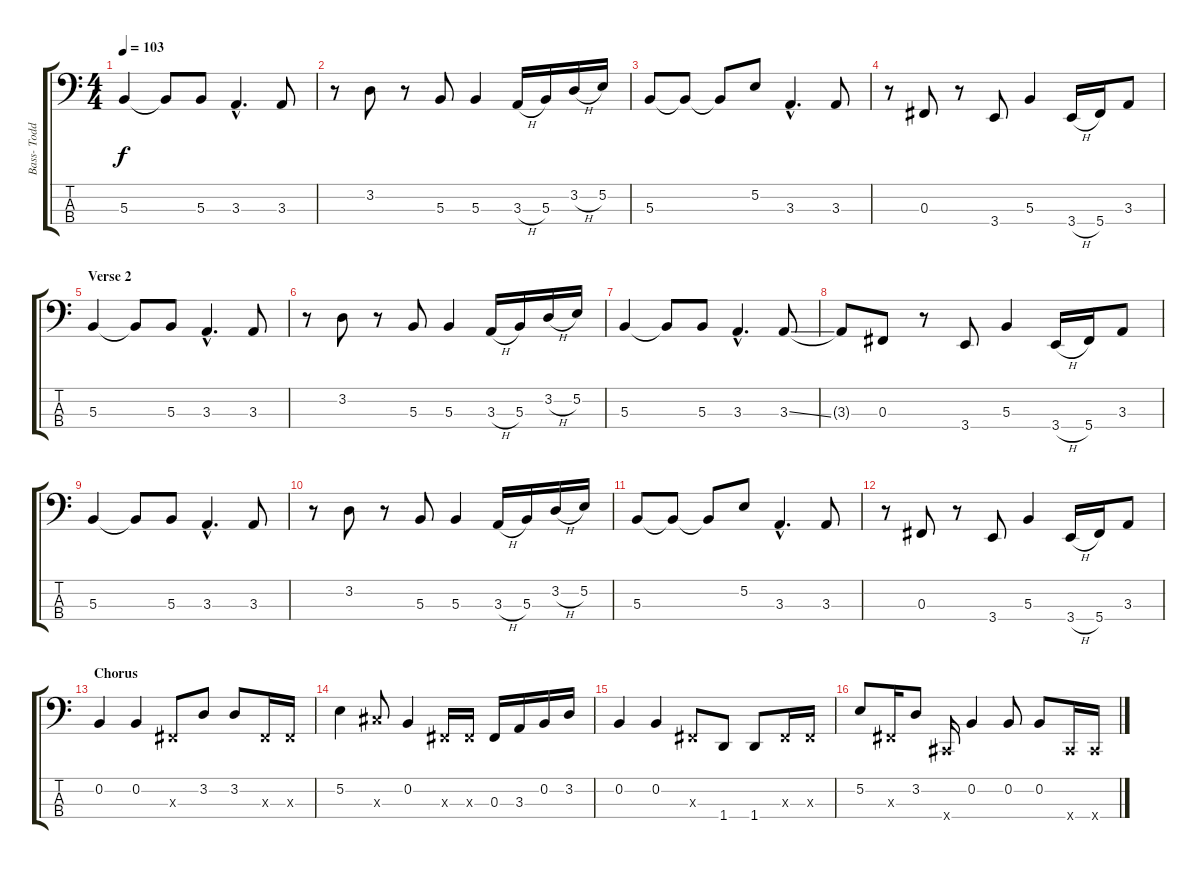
\track ("Bass- Todd Strange" "Bass- Todd") {instrument electricbasspick}
\staff {score tabs}
\tuning (E2 B1 Gb1 Db1) {hide}
\ts (4 4)
\tempo 103
\clef f4
\ks c
5.3.4{dy f} 5.3{t}.8 5.3.8 3.3{hac}.4{d} 3.3.8 |
r.8 3.2.8 r.8 5.3.8 5.3.4 3.3{h}.16 5.3.16 3.2{h}.16 5.2.16 |
5.3.8 5.3{t}.8 5.3{t}.8 5.2.8 3.3{hac}.4{d} 3.3.8 |
r.8 0.3.8 r.8 3.4.8 5.3.4 3.4{h}.16 5.4.16 3.3.8 |
\section ("" "Verse 2")
5.3.4 5.3{t}.8 5.3.8 3.3{hac}.4{d} 3.3.8 |
r.8 3.2.8 r.8 5.3.8 5.3.4 3.3{h}.16 5.3.16 3.2{h}.16 5.2.16 |
5.3.4 5.3{t}.8 5.3.8 3.3{hac}.4{d} 3.3{ss}.8 |
3.3{t}.8 0.3.8 r.8 3.4.8 5.3.4 3.4{h}.16 5.4.16 3.3.8 |
5.3.4 5.3{t}.8 5.3.8 3.3{hac}.4{d} 3.3.8 |
r.8 3.2.8 r.8 5.3.8 5.3.4 3.3{h}.16 5.3.16 3.2{h}.16 5.2.16 |
5.3.8 5.3{t}.8 5.3{t}.8 5.2.8 3.3{hac}.4{d} 3.3.8 |
r.8 0.3.8 r.8 3.4.8 5.3.4 3.4{h}.16 5.4.16 3.3.8 |
\section ("" "Chorus")
0.2.4 0.2.4 0.3{x}.8 3.2.8 3.2.8 0.3{x}.16 0.3{x}.16 |
5.2.4 7.3{x}.8 0.2.4 0.3{x}.16 0.3{x}.16 0.3.16 3.3.16 0.2.16 3.2.16 |
0.2.4 0.2.4 0.3{x}.8 1.4.8 1.4.8 0.3{x}.16 0.3{x}.16 |
5.2.8 0.3{x}.16 3.2.8 0.4{x}.16 0.2.4 0.2.8 0.2.8 0.4{x}.16 0.4{x}.16
